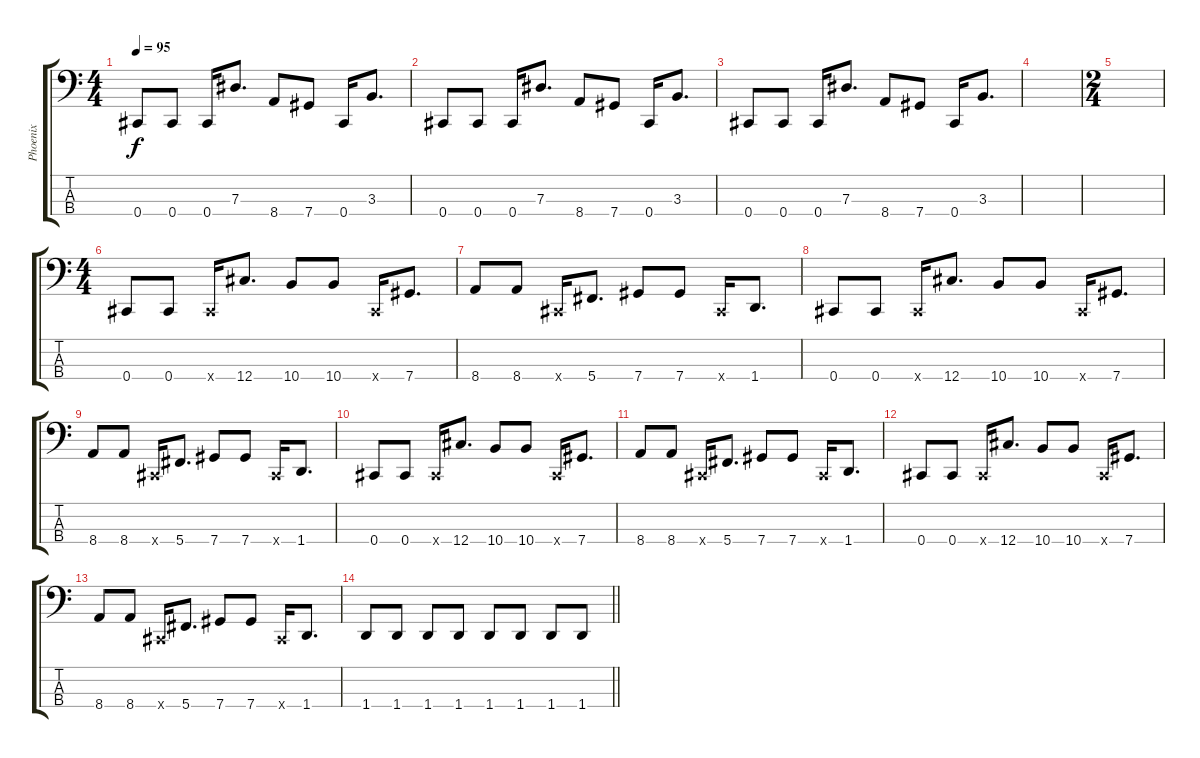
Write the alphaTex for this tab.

\track ("Phoenix" "Phoenix") {instrument electricbasspick}
\staff {score tabs}
\tuning (Gb2 Db2 Ab1 Db1) {hide}
\ts (4 4)
\tempo 95
\clef f4
\ks c
0.4.8{dy f} 0.4.8 0.4.16 7.3.8{d} 8.4.8 7.4.8 0.4.16 3.3.8{d} |
0.4.8 0.4.8 0.4.16 7.3.8{d} 8.4.8 7.4.8 0.4.16 3.3.8{d} |
0.4.8 0.4.8 0.4.16 7.3.8{d} 8.4.8 7.4.8 0.4.16 3.3.8{d} |
|
\ts (2 4)
|
\ts (4 4)
0.4.8 0.4.8 0.4{x}.16 12.4.8{d} 10.4.8 10.4.8 0.4{x}.16 7.4.8{d} |
8.4.8 8.4.8 0.4{x}.16 5.4.8{d} 7.4.8 7.4.8 0.4{x}.16 1.4.8{d} |
0.4.8 0.4.8 0.4{x}.16 12.4.8{d} 10.4.8 10.4.8 0.4{x}.16 7.4.8{d} |
8.4.8 8.4.8 0.4{x}.16 5.4.8{d} 7.4.8 7.4.8 0.4{x}.16 1.4.8{d} |
0.4.8 0.4.8 0.4{x}.16 12.4.8{d} 10.4.8 10.4.8 0.4{x}.16 7.4.8{d} |
8.4.8 8.4.8 0.4{x}.16 5.4.8{d} 7.4.8 7.4.8 0.4{x}.16 1.4.8{d} |
0.4.8 0.4.8 0.4{x}.16 12.4.8{d} 10.4.8 10.4.8 0.4{x}.16 7.4.8{d} |
8.4.8 8.4.8 0.4{x}.16 5.4.8{d} 7.4.8 7.4.8 0.4{x}.16 1.4.8{d} |
\barLineRight lightlight
1.4.8 1.4.8 1.4.8 1.4.8 1.4.8 1.4.8 1.4.8 1.4.8
